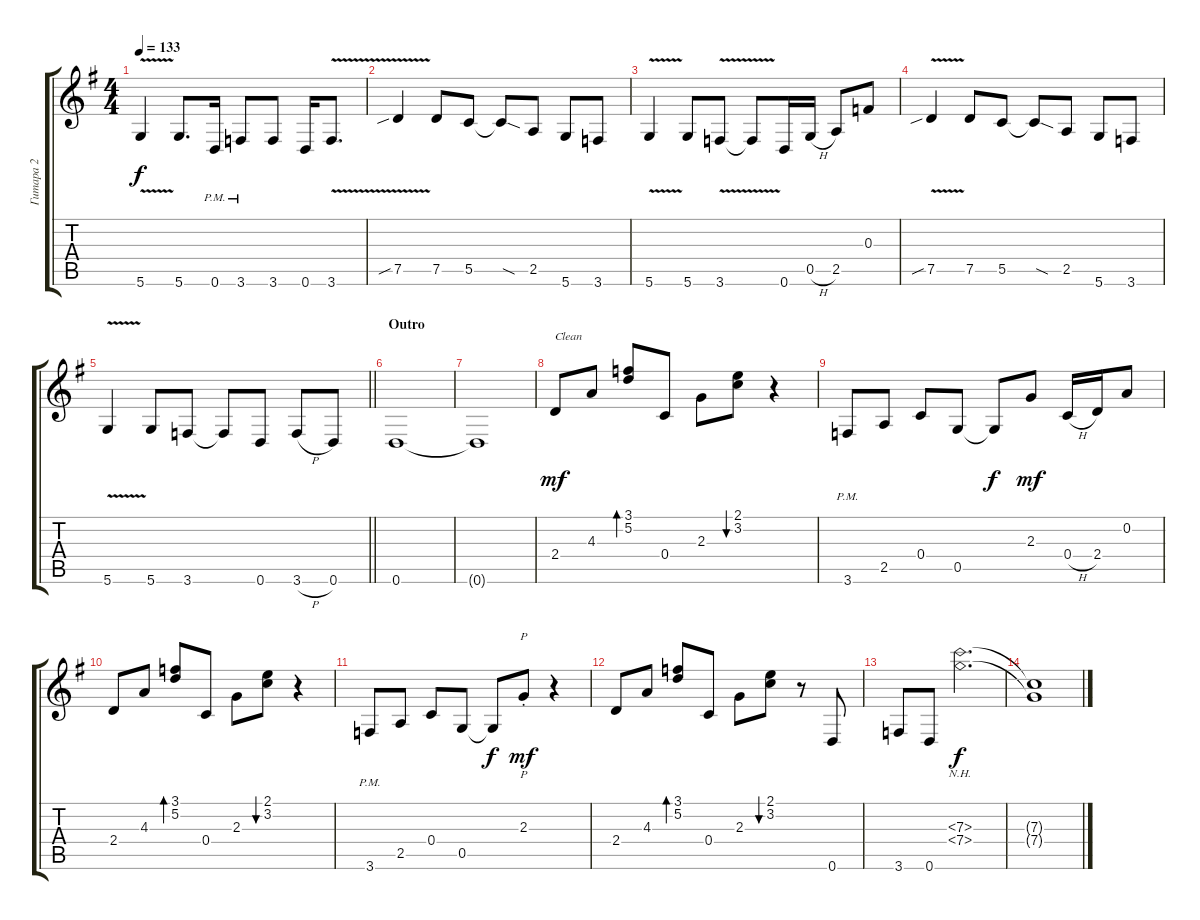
\track ("Гитара 2" "Гитара 2") {instrument distortionguitar}
\staff {score tabs}
\tuning (D4 A3 F3 C3 G2 D2) {hide}
\ts (4 4)
\tempo 133
\clef g2
\ks eminor
5.6{v}.4{dy f} 5.6.8{d} 0.6{pm}.16 3.6{pm}.8 3.6.8 0.6.16 3.6{v}.8{d} |
7.5{v sib}.4 7.5.8 5.5.8 5.5{sod t}.8 2.5.8 5.6.8 3.6.8 |
5.6{v}.4 5.6.8 3.6{v}.8 3.6{t}.8 0.6.16 0.5{h}.16 2.5.8 0.3.8 |
7.5{v sib}.4 7.5.8 5.5.8 5.5{sod t}.8 2.5.8 5.6.8 3.6.8 |
\barLineRight lightlight
5.6{v}.4 5.6.8 3.6.8 3.6{t}.8 0.6.8 3.6{h}.8 0.6.8 |
\section ("" "Outro")
0.6.1 |
0.6{t}.1 |
2.4.8{txt "Clean" dy mf instrument electricguitarclean} 4.3.8 (3.1 5.2).8{bd 60} 0.4.8 2.3.8 (2.1 3.2).8{bu 60} r.4 |
3.6{pm}.8 2.5.8 0.4.8 0.5.8 0.5{t}.8{dy f} 2.3.8{dy mf} 0.4{h}.16 2.4.16 0.2.8 |
2.4.8 4.3.8 (3.1 5.2).8{bd 60} 0.4.8 2.3.8 (2.1 3.2).8{bu 60} r.4 |
3.6{pm}.8 2.5.8 0.4.8 0.5.8 0.5{t}.8{dy f} 2.3{st}.8{p dy mf} r.4 |
2.4.8 4.3.8 (3.1 5.2).8{bd 60} 0.4.8 2.3.8 (2.1 3.2).8{bu 60} r.8 0.6.8 |
3.6.8 0.6.8 (7.3{nh} 7.4{nh}).2{d dy f} |
(7.3{t} 7.4{t}).1
